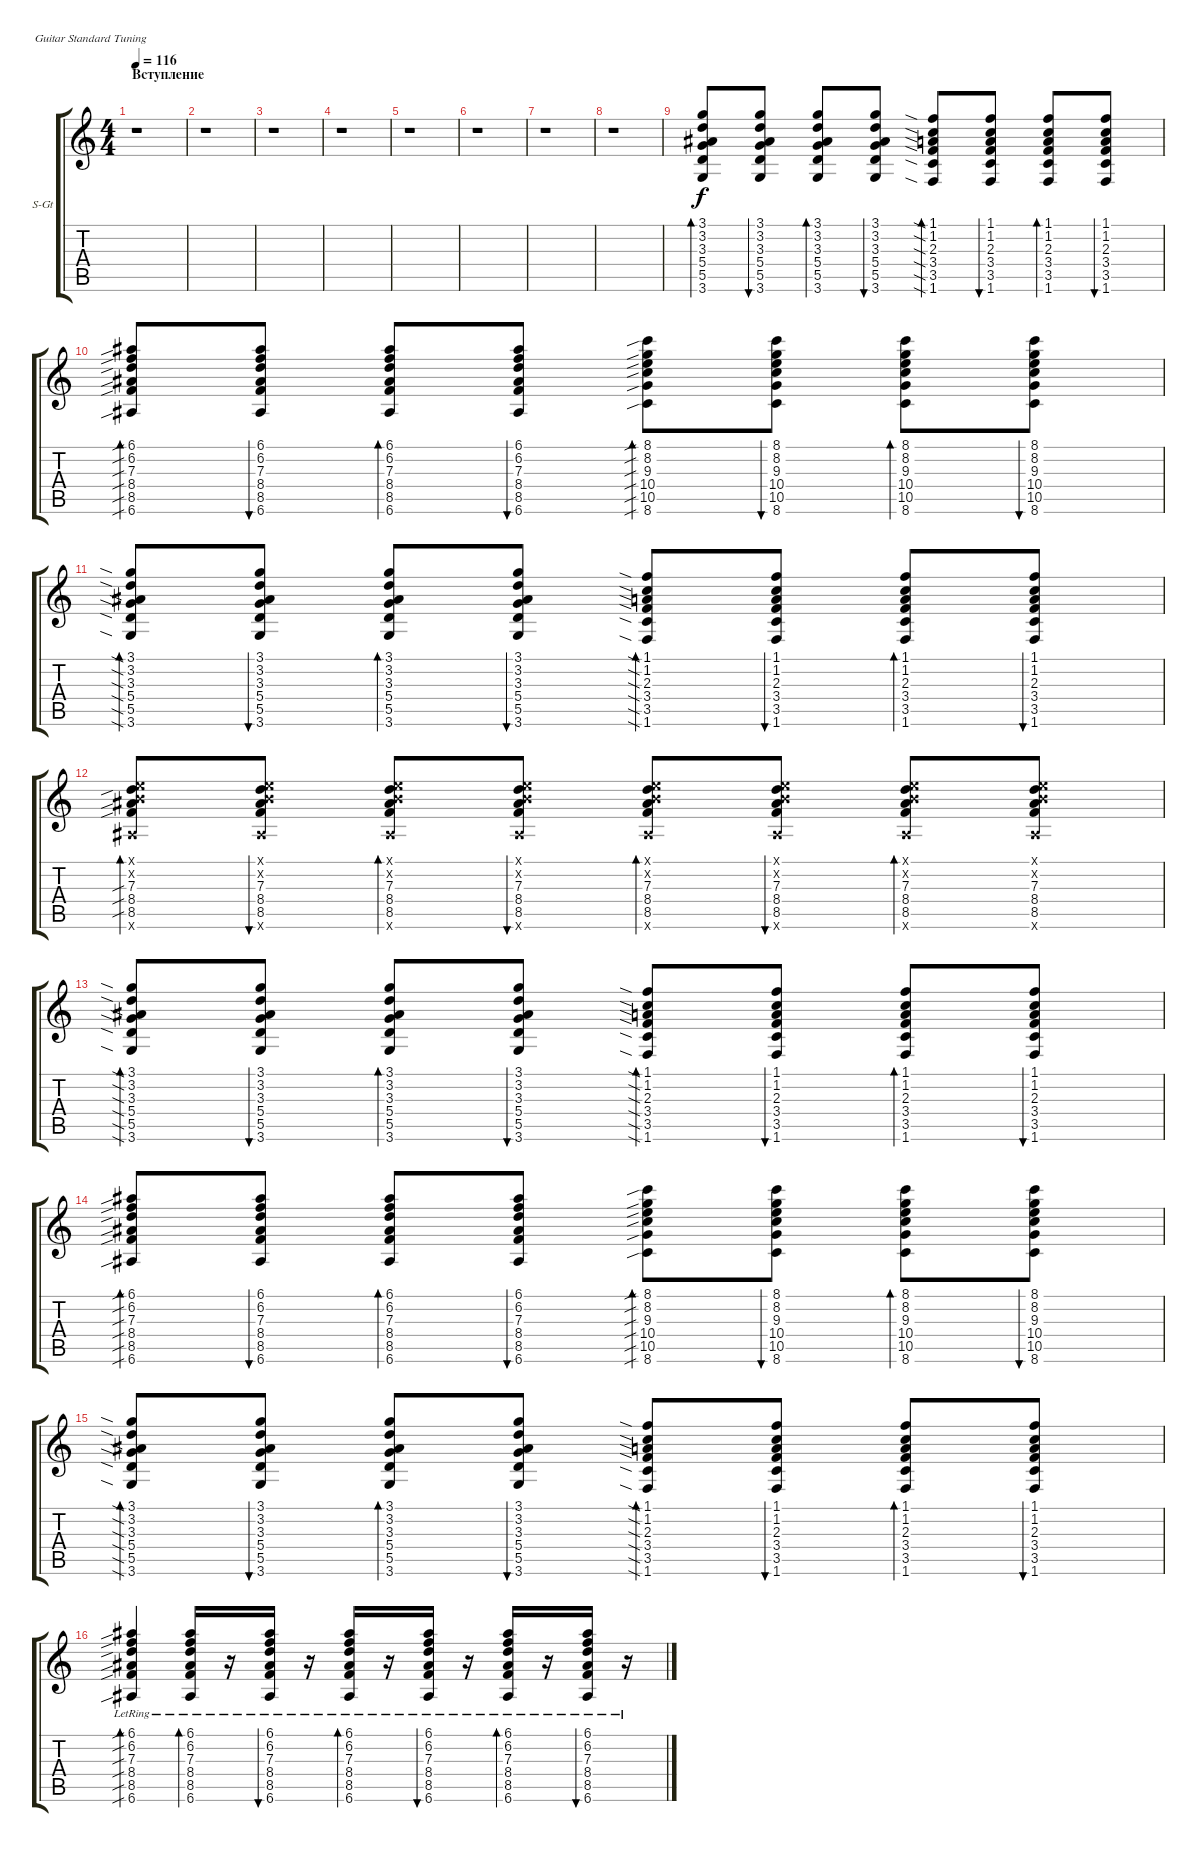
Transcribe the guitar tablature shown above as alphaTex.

\defaultSystemsLayout 4
\bracketExtendMode groupsimilarinstruments
\firstSystemTrackNameOrientation horizontal
\otherSystemsTrackNameOrientation horizontal
\track ("Steel Guitar" "S-Gt") {instrument acousticguitarsteel}
\staff {score tabs}
\tuning (E4 B3 G3 D3 A2 E2)
\ts (4 4)
\section ("" "Вступление")
\tempo 116
\clef g2
\scale
0.485477
\ks c
r.1{dy f instrument acousticguitarsteel} |
\scale
0.257261 r.1 |
\scale
0.257261 r.1 |
\scale
0.333333 r.1 |
\scale
0.333333 r.1 |
\scale
0.333333 r.1 |
\scale
0.333333 r.1 |
\scale
0.333333 r.1 |
\scale
0.333333 (5.5 5.4 3.3 3.2 3.1 3.6).8{bd 51} (5.5 5.4 3.3 3.2 3.1 3.6).8{bu 51} (5.5 5.4 3.3 3.2 3.1 3.6).8{bd 51} (5.5 5.4 3.3 3.2 3.1 3.6).8{bu 51} (3.5{sia} 3.4{sia} 2.3{sia} 1.2{sia} 1.1{sia} 1.6{sia}).8{bd 51} (3.5 3.4 2.3 1.2 1.1 1.6).8{bu 51} (3.5 3.4 2.3 1.2 1.1 1.6).8{bd 51} (3.5 3.4 2.3 1.2 1.1 1.6).8{bu 51} |
\scale
0.333333 (8.5{sib} 8.4{sib} 7.3{sib} 6.2{sib} 6.1{sib} 6.6{sib}).8{bd 51} (8.5 8.4 7.3 6.2 6.1 6.6).8{bu 51} (8.5 8.4 7.3 6.2 6.1 6.6).8{bd 51} (8.5 8.4 7.3 6.2 6.1 6.6).8{bu 51} (10.5{sib} 10.4{sib} 9.3{sib} 8.2{sib} 8.1{sib} 8.6{sib}).8{bd 51} (10.5 10.4 9.3 8.2 8.1 8.6).8{bu 51} (10.5 10.4 9.3 8.2 8.1 8.6).8{bd 51} (10.5 10.4 9.3 8.2 8.1 8.6).8{bu 51} |
\scale
0.333333 (5.5{sia} 5.4{sia} 3.3{sia} 3.2{sia} 3.1{sia} 3.6{sia}).8{bd 51} (5.5 5.4 3.3 3.2 3.1 3.6).8{bu 51} (5.5 5.4 3.3 3.2 3.1 3.6).8{bd 51} (5.5 5.4 3.3 3.2 3.1 3.6).8{bu 51} (3.5{sia} 3.4{sia} 2.3{sia} 1.2{sia} 1.1{sia} 1.6{sia}).8{bd 51} (3.5 3.4 2.3 1.2 1.1 1.6).8{bu 51} (3.5 3.4 2.3 1.2 1.1 1.6).8{bd 51} (3.5 3.4 2.3 1.2 1.1 1.6).8{bu 51} |
\scale
0.333333 (8.5{sib} 6.6{x} 0.1{x} 0.2{x} 8.4{sib} 7.3{sib}).8{bd 52} (8.5 6.6{x} 0.1{x} 0.2{x} 8.4 7.3).8{bu 51} (8.5 6.6{x} 0.1{x} 0.2{x} 8.4 7.3).8{bd 51} (8.5 6.6{x} 0.1{x} 0.2{x} 8.4 7.3).8{bu 51} (8.5 6.6{x} 0.1{x} 0.2{x} 8.4 7.3).8{bd 51} (8.5 6.6{x} 0.1{x} 0.2{x} 8.4 7.3).8{bu 51} (8.5 6.6{x} 0.1{x} 0.2{x} 8.4 7.3).8{bd 51} (8.5 6.6{x} 0.1{x} 0.2{x} 8.4 7.3).8 |
\scale
0.333333 (5.5{sia} 5.4{sia} 3.3{sia} 3.2{sia} 3.1{sia} 3.6{sia}).8{bd 51} (5.5 5.4 3.3 3.2 3.1 3.6).8{bu 51} (5.5 5.4 3.3 3.2 3.1 3.6).8{bd 51} (5.5 5.4 3.3 3.2 3.1 3.6).8{bu 51} (3.5{sia} 3.4{sia} 2.3{sia} 1.2{sia} 1.1{sia} 1.6{sia}).8{bd 51} (3.5 3.4 2.3 1.2 1.1 1.6).8{bu 51} (3.5 3.4 2.3 1.2 1.1 1.6).8{bd 51} (3.5 3.4 2.3 1.2 1.1 1.6).8{bu 51} |
\scale
0.333333 (8.5{sib} 8.4{sib} 7.3{sib} 6.2{sib} 6.1{sib} 6.6{sib}).8{bd 51} (8.5 8.4 7.3 6.2 6.1 6.6).8{bu 51} (8.5 8.4 7.3 6.2 6.1 6.6).8{bd 51} (8.5 8.4 7.3 6.2 6.1 6.6).8{bu 51} (10.5{sib} 10.4{sib} 9.3{sib} 8.2{sib} 8.1{sib} 8.6{sib}).8{bd 51} (10.5 10.4 9.3 8.2 8.1 8.6).8{bu 51} (10.5 10.4 9.3 8.2 8.1 8.6).8{bd 51} (10.5 10.4 9.3 8.2 8.1 8.6).8{bu 51} |
\scale
0.333333 (5.5{sia} 5.4{sia} 3.3{sia} 3.2{sia} 3.1{sia} 3.6{sia}).8{bd 51} (5.5 5.4 3.3 3.2 3.1 3.6).8{bu 51} (5.5 5.4 3.3 3.2 3.1 3.6).8{bd 51} (5.5 5.4 3.3 3.2 3.1 3.6).8{bu 51} (3.5{sia} 3.4{sia} 2.3{sia} 1.2{sia} 1.1{sia} 1.6{sia}).8{bd 51} (3.5 3.4 2.3 1.2 1.1 1.6).8{bu 51} (3.5 3.4 2.3 1.2 1.1 1.6).8{bd 51} (3.5 3.4 2.3 1.2 1.1 1.6).8{bu 51} |
(8.5{sib lr} 6.6{sib lr} 8.4{sib lr} 7.3{sib lr} 6.2{sib lr} 6.1{sib lr}).4{bd 51} (8.5{lr} 6.6{lr} 8.4{lr} 7.3{lr} 6.2{lr} 6.1{lr}).16{bd 51} r.16 (8.5{lr} 6.6{lr} 8.4{lr} 7.3{lr} 6.2{lr} 6.1{lr}).16{bu 51} r.16 (8.5{lr} 6.6{lr} 8.4{lr} 7.3{lr} 6.2{lr} 6.1{lr}).16{bd 51} r.16 (8.5{lr} 6.6{lr} 8.4{lr} 7.3{lr} 6.2{lr} 6.1{lr}).16{bu 51} r.16 (8.5{lr} 6.6{lr} 8.4{lr} 7.3{lr} 6.2{lr} 6.1{lr}).16{bd 51} r.16 (8.5{lr} 6.6{lr} 8.4{lr} 7.3{lr} 6.2{lr} 6.1{lr}).16{bu 51} r.16
